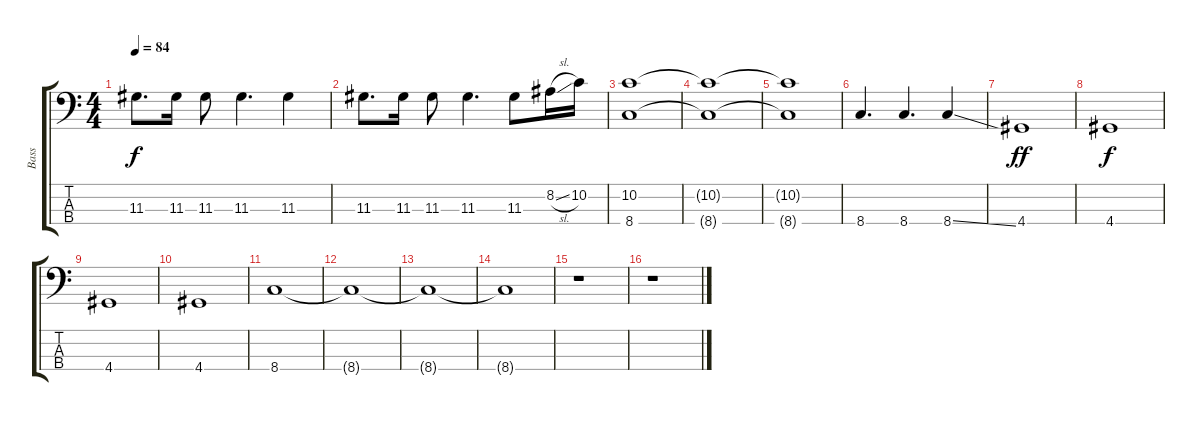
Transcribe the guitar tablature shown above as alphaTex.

\track ("Bass" "Bass") {instrument electricbassfinger}
\staff {score tabs}
\tuning (G2 D2 A1 E1) {hide}
\ts (4 4)
\tempo 84
\clef f4
\ks c
11.3.8{d dy f} 11.3.16 11.3.8 11.3.4{d} 11.3.4 |
11.3.8{d} 11.3.16 11.3.8 11.3.4{d} 11.3.8 8.2{sl}.16 10.2.16 |
(10.2 8.4).1 |
(10.2{t} 8.4{t}).1 |
(10.2{t} 8.4{t}).1 |
8.4.4{d} 8.4.4{d} 8.4{ss}.4 |
4.4.1{dy ff} |
4.4.1{dy f} |
4.4.1 |
4.4.1 |
8.4.1 |
8.4{t}.1 |
8.4{t}.1 |
8.4{t}.1 |
r.1 |
r.1
